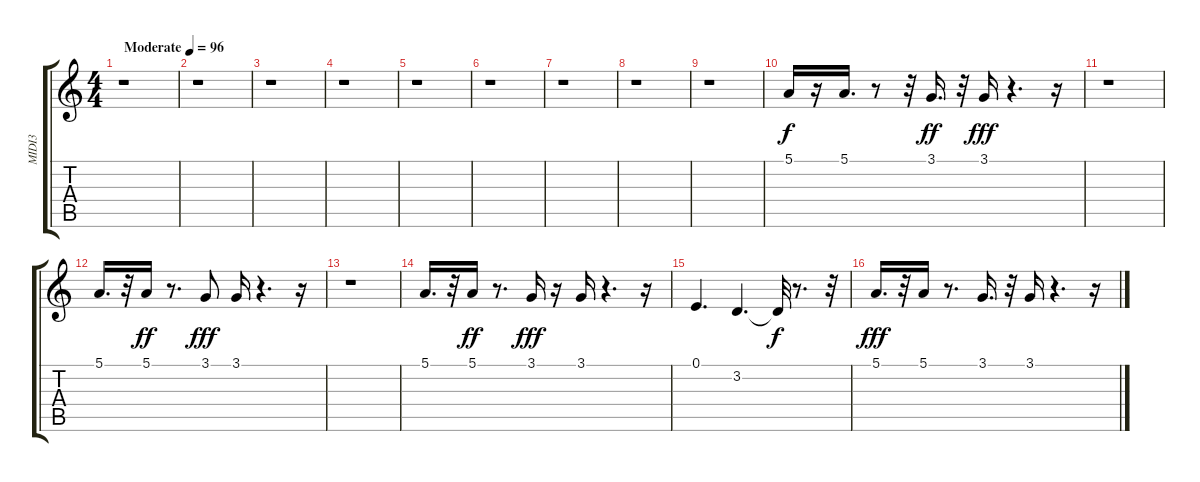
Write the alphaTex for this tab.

\track ("MIDI3" "MIDI3") {instrument lead1square}
\staff {score tabs}
\tuning (E4 B3 G3 D3 A2 E2) {hide}
\ts (4 4)
\tempo (96 "Moderate")
\clef g2
\ks c
r.1{dy f instrument lead1square} |
r.1 |
r.1 |
r.1 |
r.1 |
r.1 |
r.1 |
r.1 |
r.1 |
5.1.16 r.16 5.1.16{d} r.8 r.32 3.1.16{d dy ff} r.32 3.1.16{dy fff} r.4{d} r.16 |
r.1 |
5.1.16{d} r.32 5.1.16{dy ff} r.8{d} 3.1.8{dy fff} 3.1.16 r.4{d} r.16 |
r.1 |
5.1.16{d} r.32 5.1.16{dy ff} r.8{d} 3.1.16{dy fff} r.16 3.1.16 r.4{d} r.16 |
0.1.4{d} 3.2.4{d} 3.2{t}.32{dy f} r.8{d} r.32 |
5.1.16{d dy fff} r.32 5.1.16 r.8{d} 3.1.16{d} r.32 3.1.16 r.4{d} r.16
